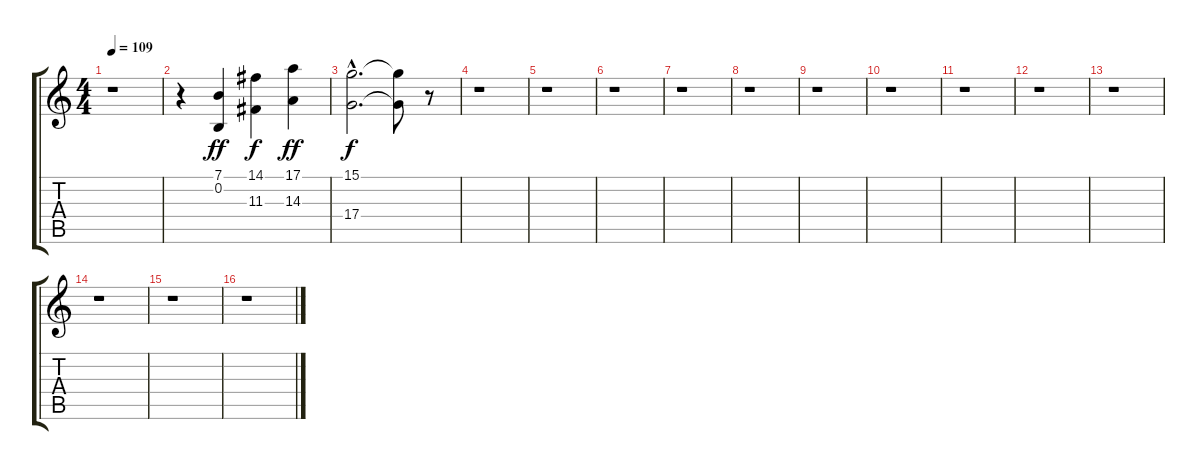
\track "" {instrument choiraahs}
\staff {score tabs}
\tuning (E4 B3 G3 D3 A2 E2) {hide}
\ts (4 4)
\tempo 109
\clef g2
\ks c
r.1{dy f} |
r.4 (7.1 0.2).4{dy ff} (14.1 11.3).4{dy f} (17.1 14.3).4{dy ff} |
(15.1{hac} 17.4{hac}).2{d dy f} (15.1{t} 17.4{t}).8 r.8 |
r.1 |
r.1 |
r.1 |
r.1 |
r.1 |
r.1 |
r.1 |
r.1 |
r.1 |
r.1 |
r.1 |
r.1 |
r.1
